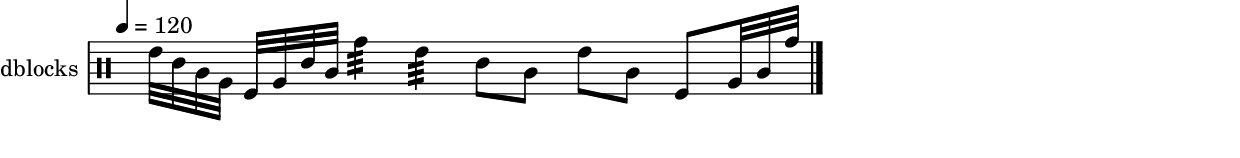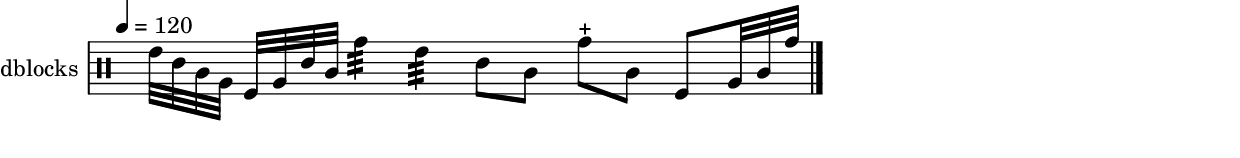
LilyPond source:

\version "2.18.2"

%{
BAHPM
Bateria de Avaliação da Habilidade de Percepção Musical
Item: 05_contorno
Igual ou diferente: diferente
%}

%%% INFORMACOES PRE-MUSICA %%%

%%%%%%%%%%%%%
% SUBITEM A %
%%%%%%%%%%%%%


% Inserir nome do instrumento, andamento, compasso, clave

instrumentoNomeItemA = \set Staff.instrumentName = "6 Woodblocks
"
andamentoItemA = \tempo 4 = 120
compassoItemA = \time 47/32
clefItemA = \clef percussion
keyItemA = \key c \major

%%%%%%%%%%%%%
% SUBITEM B %
%%%%%%%%%%%%%

instrumentoNomeItemB = \instrumentoNomeItemA
andamentoItemB = \andamentoItemA
compassoItemB = \compassoItemA
clefItemB = \clefItemA
keyItemB = \keyItemA

%%%%%%%%%%
% MUSICA %
%%%%%%%%%%

musica = \relative c' {
% desmarcar as configurções abaixo para itens sem barra de compasso
 \override Staff.TimeSignature #'stencil = ##f
% \accidentalStyle Score.neo-modern
 \override Staff.StaffSymbol.line-positions = #'(-5 -3 -1 1 3 5)
 f32[ d b g] e[ g d' b] a'4:32 f4:32 d8[ b]
 \tag #'itemA { f'8[ }
 \tag #'itemB { a8[ -+ }
 b,8]  e,[ g32 b a']
 \bar "|."
}

%%% Configuração de layout %%%

\include "lilypond-book-preamble.ly"

% desmarcar os itens abaixo para regular alinhamento de itens

\paper {
% ragged-right = ##f 
% line-width = 110\mm
}

%%% CONTEXTOS PARA CADA SUBITEM %%%

itemA = \score {
  \new Staff <<
    \instrumentoNomeItemA
    \andamentoItemA
    \compassoItemA
    \clefItemA
    \keyItemA
    \new Voice { 
      \keepWithTag #'itemA \musica
    }
  >>
}

itemB = \score {
  \new Staff <<
    \instrumentoNomeItemB
    \andamentoItemB
    \compassoItemB
    \clefItemB
    \keyItemB
    \new Voice { 
      \keepWithTag #'itemB \musica
    }
  >>
}



\itemA

% Desmarcar para incluir o subitem B

\itemB